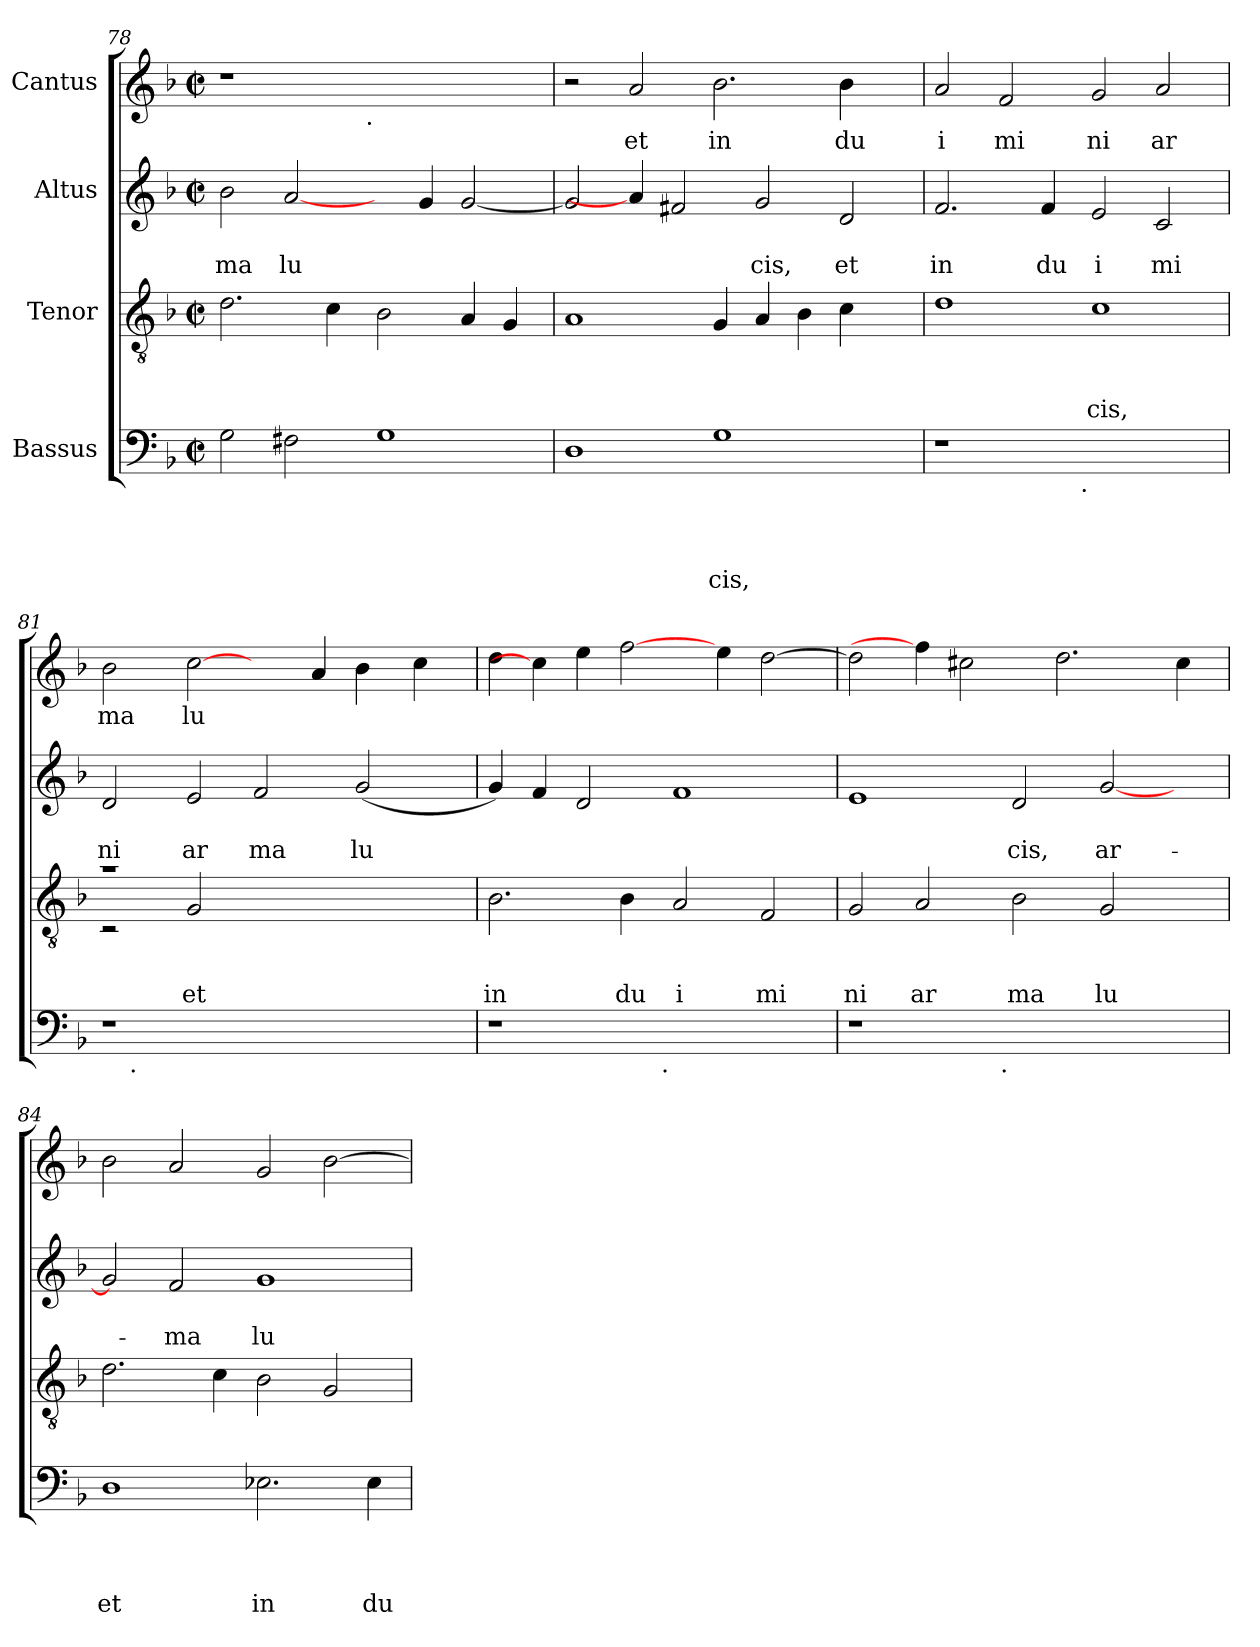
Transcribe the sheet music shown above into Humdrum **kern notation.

**kern	**text	**text	**text	**text	**kern	**text	**text	**text	**kern	**text	**text	**kern	**text
*part4	*part4	*part4	*part4	*part4	*part3	*part3	*part3	*part3	*part2	*part2	*part2	*part1	*part1
*staff4	*staff4	*staff4	*staff4	*staff4	*staff3	*staff3	*staff3	*staff3	*staff2	*staff2	*staff2	*staff1	*staff1
*I"Bassus	*	*	*	*	*I"Tenor	*	*	*	*I"Altus	*	*	*I"Cantus	*
*clefF4	*	*	*	*	*clefGv2	*	*	*	*clefG2	*	*	*clefG2	*
*k[b-]	*	*	*	*	*k[b-]	*	*	*	*k[b-]	*	*	*k[b-]	*
*F:	*	*	*	*	*F:	*	*	*	*F:	*	*	*F:	*
*M2/2	*	*	*	*	*M2/2	*	*	*	*M2/2	*	*	*M2/2	*
*met(c|)	*	*	*	*	*met(c|)	*	*	*	*met(c|)	*	*	*met(c|)	*
=78	=78	=78	=78	=78	=78	=78	=78	=78	=78	=78	=78	=78	=78
!	!	!	!	!	!	!	!	!	!	!	!LO:LY:b	!	!
*	*	*	*	*	*	*	*	*	*	*	*	*^	*
2G\	.	.	.	.	2.d\	.	.	.	2b-\	.	ma	1r	2ryy	.
!	!	!	!	!	!	!	!	!	!	!	!LO:LY:b	!	!	!
2F#\	.	.	.	.	.	.	.	.	[2a/	.	lu	.	4...ryy	.
.	.	.	.	.	4c\	.	.	.	.	.	.	.	.	.
!	!	!	!	!	!	!	!	!	!	!	!	!	!LO:TX:b:t=.	!
.	.	.	.	.	.	.	.	.	.	.	.	.	1ryy	.
1G	.	.	.	.	2B-\	.	.	.	4ryy	.	.	1ryy	.	.
.	.	.	.	.	.	.	.	.	4g/	.	.	.	.	.
.	.	.	.	.	4A/	.	.	.	[<2g/	.	.	.	.	.
.	.	.	.	.	4G/	.	.	.	.	.	.	.	.	.
.	.	.	.	.	.	.	.	.	.	.	.	.	32ryy	.
*	*	*	*	*	*	*	*	*	*	*	*	*v	*v	*
=79	=79	=79	=79	=79	=79	=79	=79	=79	=79	=79	=79	=79	=79
1D	.	.	.	.	1A	.	.	.	2g/]	.	.	2r	.
!	!	!	!	!	!	!	!	!	!	!	!	!	!LO:LY:b
.	.	.	.	.	.	.	.	.	4a/]	.	.	2a/	et
.	.	.	.	.	.	.	.	.	2f#/	.	.	.	.
!	!	!	!	!LO:LY:b	!	!	!	!	!	!	!	!	!LO:LY:b
1G	.	.	.	cis,	4G/	.	.	.	.	.	.	2.b-\	in
!	!	!	!	!	!	!	!	!	!	!	!LO:LY:b	!	!
.	.	.	.	.	4A/	.	.	.	2g/	.	cis,	.	.
.	.	.	.	.	4B-\	.	.	.	.	.	.	.	.
!	!	!	!	!	!	!	!	!	!	!	!LO:LY:b	!	!LO:LY:b
.	.	.	.	.	4c\	.	.	.	2d/	.	et	4b-\	du
4ryy	.	.	.	.	4ryy	.	.	.	.	.	.	4ryy	.
=80	=80	=80	=80	=80	=80	=80	=80	=80	=80	=80	=80	=80	=80
!	!	!	!	!	!	!	!	!	!	!	!LO:LY:b	!	!LO:LY:b
*^	*	*	*	*	*	*	*	*	*	*	*	*	*
1r	2ryy	.	.	.	.	1d	.	.	.	2.f/	.	in	2a/	i
!	!	!	!	!	!	!	!	!	!	!	!	!	!	!LO:LY:b
.	4...ryy	.	.	.	.	.	.	.	.	.	.	.	2f/	mi
!	!	!	!	!	!	!	!	!	!	!	!	!LO:LY:b	!	!
.	.	.	.	.	.	.	.	.	.	4f/	.	du	.	.
!	!LO:TX:b:t=.	!	!	!	!	!	!	!	!	!	!	!	!	!
.	1ryy	.	.	.	.	.	.	.	.	.	.	.	.	.
!	!	!	!	!	!	!	!	!	!LO:LY:b	!	!	!LO:LY:b	!	!LO:LY:b
1ryy	.	.	.	.	.	1c	.	.	cis,	2e/	.	i	2g/	ni
!	!	!	!	!	!	!	!	!	!	!	!	!LO:LY:b	!	!LO:LY:b
.	.	.	.	.	.	.	.	.	.	2c/	.	mi	2a/	ar
.	32ryy	.	.	.	.	.	.	.	.	.	.	.	.	.
=81	=81	=81	=81	=81	=81	=81	=81	=81	=81	=81	=81	=81	=81	=81
*	*	*	*	*	*	*^	*	*	*	*	*	*	*	*
!	!	!	!	!	!	!	!	!	!	!	!	!	!LO:LY:b	!	!LO:LY:b
1r	16..ryy	.	.	.	.	1ra	2rC	.	.	.	2d/	.	ni	2b-\	ma
!	!LO:TX:b:t=.	!	!	!	!	!	!	!	!	!	!	!	!	!	!
.	1ryy	.	.	.	.	.	.	.	.	.	.	.	.	.	.
!	!	!	!	!	!	!	!	!	!	!LO:LY:b	!	!	!LO:LY:b	!	!LO:LY:b
.	.	.	.	.	.	.	2G/	.	.	et	2e/	.	ar	[2cc\	lu
!	!	!	!	!	!	!	!	!	!	!	!	!	!LO:LY:b	!	!
1ryy	.	.	.	.	.	1ryy	1ryy	.	.	.	2f/	.	ma	4ryy	.
.	2ryy	.	.	.	.	.	.	.	.	.	.	.	.	.	.
.	.	.	.	.	.	.	.	.	.	.	.	.	.	4a/	.
!	!	!	!	!	!	!	!	!	!	!	!	!	!LO:LY:b	!	!
.	.	.	.	.	.	.	.	.	.	.	(<2g/	.	lu	4b-\	.
.	4ryy	.	.	.	.	.	.	.	.	.	.	.	.	.	.
.	.	.	.	.	.	.	.	.	.	.	.	.	.	4cc\	.
.	8ryy	.	.	.	.	.	.	.	.	.	.	.	.	.	.
.	64ryy	.	.	.	.	.	.	.	.	.	.	.	.	.	.
!!LO:LB:g=z
=82	=82	=82	=82	=82	=82	=82	=82	=82	=82	=82	=82	=82	=82	=82	=82
!	!	!	!	!	!	!	!	!	!	!LO:LY:b	!	!	!	!	!
*	*	*	*	*	*	*v	*v	*	*	*	*	*	*	*	*
1r	2ryy	.	.	.	.	2.B-\	.	.	in	4g/)	.	.	4dd\	.
.	.	.	.	.	.	.	.	.	.	4f/	.	.	4cc\]	.
.	4...ryy	.	.	.	.	.	.	.	.	2d/	.	.	4ee\	.
!	!	!	!	!	!	!	!	!	!LO:LY:b	!	!	!	!	!
.	.	.	.	.	.	4B-\	.	.	du	.	.	.	[2ff\	.
!	!LO:TX:b:t=.	!	!	!	!	!	!	!	!	!	!	!	!	!
.	1ryy	.	.	.	.	.	.	.	.	.	.	.	.	.
!	!	!	!	!	!	!	!	!	!LO:LY:b	!	!	!	!	!
1ryy	.	.	.	.	.	2A/	.	.	i	1f	.	.	.	.
.	.	.	.	.	.	.	.	.	.	.	.	.	4ee\	.
!	!	!	!	!	!	!	!	!	!LO:LY:b	!	!	!	!	!
.	.	.	.	.	.	2F/	.	.	mi	.	.	.	[>2dd\	.
.	32ryy	.	.	.	.	.	.	.	.	.	.	.	.	.
=83	=83	=83	=83	=83	=83	=83	=83	=83	=83	=83	=83	=83	=83	=83
!	!	!	!	!	!	!	!	!	!LO:LY:b	!	!	!	!	!
1r	2ryy	.	.	.	.	2G/	.	.	ni	1e	.	.	2dd\]	.
!	!	!	!	!	!	!	!	!	!LO:LY:b	!	!	!	!	!
.	4...ryy	.	.	.	.	2A/	.	.	ar	.	.	.	4ff\]	.
.	.	.	.	.	.	.	.	.	.	.	.	.	2cc#\	.
!	!LO:TX:b:t=.	!	!	!	!	!	!	!	!	!	!	!	!	!
.	1ryy	.	.	.	.	.	.	.	.	.	.	.	.	.
!	!	!	!	!	!	!	!	!	!LO:LY:b	!	!	!LO:LY:b	!	!
1ryy	.	.	.	.	.	2B-\	.	.	ma	2d/	.	cis,	.	.
.	.	.	.	.	.	.	.	.	.	.	.	.	2.dd\	.
!	!	!	!	!	!	!	!	!	!LO:LY:b	!	!	!LO:LY:b	!	!
.	.	.	.	.	.	2G/	.	.	lu	[<2g/	.	ar-	.	.
.	4ryy	.	.	.	.	.	.	.	.	.	.	.	.	.
4ryy	.	.	.	.	.	4ryy	.	.	.	4ryy	.	.	4cc#\	.
.	32ryy	.	.	.	.	.	.	.	.	.	.	.	.	.
=84	=84	=84	=84	=84	=84	=84	=84	=84	=84	=84	=84	=84	=84	=84
!	!	!	!	!	!LO:LY:b	!	!	!	!	!	!	!	!	!
*v	*v	*	*	*	*	*	*	*	*	*	*	*	*	*
1D	.	.	.	et	2.d\	.	.	.	2g/]	.	.	2b-\	.
!	!	!	!	!	!	!	!	!	!	!	!LO:LY:b	!	!
.	.	.	.	.	.	.	.	.	2f/	.	-ma	2a/	.
.	.	.	.	.	4c\	.	.	.	.	.	.	.	.
!	!	!	!	!LO:LY:b	!	!	!	!	!	!	!LO:LY:b	!	!
2.E-X\	.	.	.	in	2B-\	.	.	.	1g	.	lu-	2g/	.
.	.	.	.	.	2G/	.	.	.	.	.	.	[>2b-\	.
!	!	!	!	!LO:LY:b	!	!	!	!	!	!	!	!	!
4E-\	.	.	.	du	.	.	.	.	.	.	.	.	.
=	=	=	=	=	=	=	=	=	=	=	=	=	=
*-	*-	*-	*-	*-	*-	*-	*-	*-	*-	*-	*-	*-	*-
